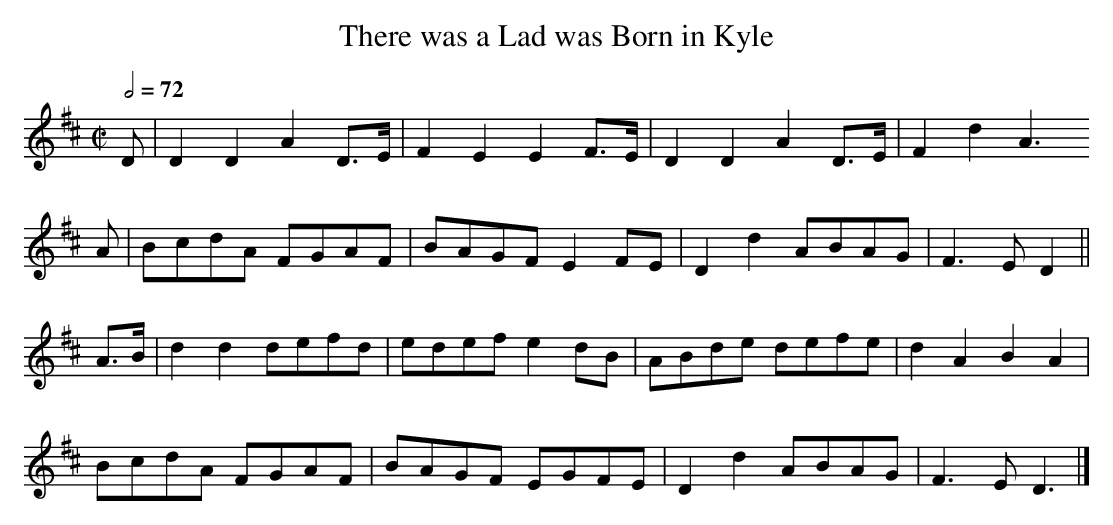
X:1
T:There was a Lad was Born in Kyle
M:C|
L:1/8
Q:1/2=72
K:D
  D|D2D2 A2D>E|F2E2 E2F>E|D2D2 A2D>E|F2d2 A3
  A|BcdA FGAF |BAGF E2FE |D2d2 ABAG |F3 E D2 ||
A>B|d2d2 defd |edef e2dB |ABde defe |d2A2 B2A2|
    BcdA FGAF |BAGF EGFE |D2d2 ABAG |F3E  D3 |]

The same distinction works for gapped scales.  This is a plagal tune
in the dorian/minor hexatonic mode:
